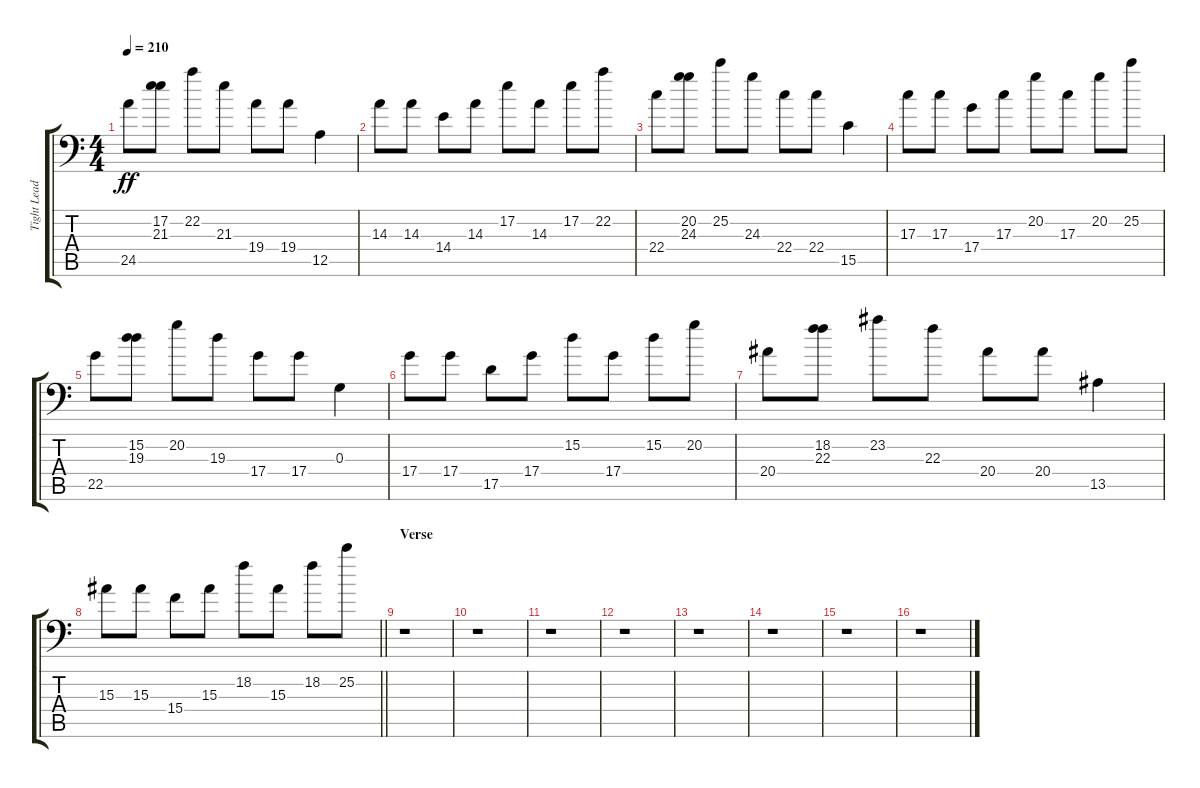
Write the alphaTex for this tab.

\track ("Tight Lead" "Tight Lead") {instrument reedorgan}
\staff {score tabs}
\tuning (B8 B3 G3 D3 A2 C-1) {hide}
\ts (4 4)
\tempo 210
\clef f4
\ks c
24.5.8{dy ff} (17.2 21.3).8 22.2.8 21.3.8 19.4.8 19.4.8 12.5.4 |
14.3.8 14.3.8 14.4.8 14.3.8 17.2.8 14.3.8 17.2.8 22.2.8 |
22.4.8 (20.2 24.3).8 25.2.8 24.3.8 22.4.8 22.4.8 15.5.4 |
17.3.8 17.3.8 17.4.8 17.3.8 20.2.8 17.3.8 20.2.8 25.2.8 |
22.5.8 (15.2 19.3).8 20.2.8 19.3.8 17.4.8 17.4.8 0.3.4 |
17.4.8 17.4.8 17.5.8 17.4.8 15.2.8 17.4.8 15.2.8 20.2.8 |
20.4.8 (18.2 22.3).8 23.2.8 22.3.8 20.4.8 20.4.8 13.5.4 |
\barLineRight lightlight
15.3.8 15.3.8 15.4.8 15.3.8 18.2.8 15.3.8 18.2.8 25.2.8 |
\section ("" "Verse")
r.1 |
r.1 |
r.1 |
r.1 |
r.1 |
r.1 |
r.1 |
r.1
